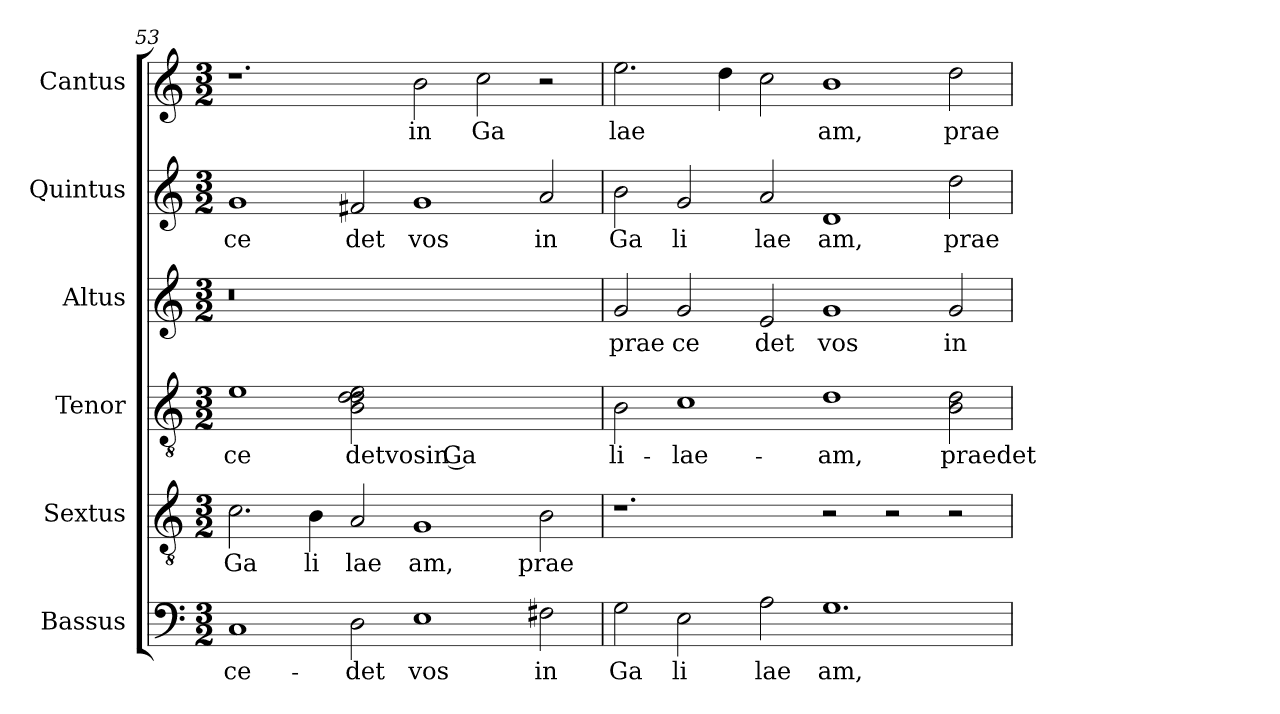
**kern	**text	**kern	**text	**kern	**text	**kern	**text	**kern	**text	**kern	**text
*part6	*part6	*part5	*part5	*part4	*part4	*part3	*part3	*part2	*part2	*part1	*part1
*staff6	*staff6	*staff5	*staff5	*staff4	*staff4	*staff3	*staff3	*staff2	*staff2	*staff1	*staff1
*I"Bassus	*	*I"Sextus	*	*I"Tenor	*	*I"Altus	*	*I"Quintus	*	*I"Cantus	*
*clefF4	*	*clefGv2	*	*clefGv2	*	*clefG2	*	*clefG2	*	*clefG2	*
*k[]	*	*k[]	*	*k[]	*	*k[]	*	*k[]	*	*k[]	*
*C:	*	*C:	*	*C:	*	*C:	*	*C:	*	*C:	*
*M3/2	*	*M3/2	*	*M3/2	*	*M3/2	*	*M3/2	*	*M3/2	*
=53	=53	=53	=53	=53	=53	=53	=53	=53	=53	=53	=53
!	!LO:LY:b:cj	!	!LO:LY:b:cj	!	!LO:LY:b:cj	!	!	!	!LO:LY:b:cj	!	!
1C	-ce-	2.c\	Ga	1e	ce	0.r	.	1g	ce	1.r	.
!	!	!	!LO:LY:b:cj	!	!	!	!	!	!	!	!
.	.	4B\	li	.	.	.	.	.	.	.	.
!	!LO:LY:b:cj	!	!LO:LY:b:cj	!	!LO:LY:b:cj	!	!	!	!LO:LY:b:cj	!	!
2D\	-det	2A/	lae	2e\ 2d\ 2B\ 2d\	detvosin Ga	.	.	2f#X/	det	.	.
!	!LO:LY:b:cj	!	!LO:LY:b:cj	!	!	!	!	!	!LO:LY:b:cj	!	!LO:LY:b:cj
1E	vos	1G	am,	1.ryy	.	.	.	1g	vos	2b\	in
!	!	!	!	!	!	!	!	!	!	!	!LO:LY:b:cj
.	.	.	.	.	.	.	.	.	.	2cc\	Ga
!	!LO:LY:b:cj	!	!LO:LY:b:cj	!	!	!	!	!	!LO:LY:b:cj	!	!
2F#X\	in	2B\	prae-	.	.	.	.	2a/	in	2r	.
!!LO:PB:g=z
=54	=54	=54	=54	=54	=54	=54	=54	=54	=54	=54	=54
!	!LO:LY:b:cj	!	!	!	!LO:LY:b:cj	!	!LO:LY:b:cj	!	!LO:LY:b:cj	!	!LO:LY:b:cj
2G\	Ga	1.r	.	2B\	li-	2g/	prae	2b\	Ga	2.ee\	lae
!	!LO:LY:b:cj	!	!	!	!LO:LY:b:cj	!	!LO:LY:b:cj	!	!LO:LY:b:cj	!	!
2E\	li	.	.	1c	-lae-	2g/	ce	2g/	li	.	.
!	!	!	!	!	!	!	!	!	!	!	!LO:LY:b:cj
.	.	.	.	.	.	.	.	.	.	4dd\	.
!	!LO:LY:b:cj	!	!	!	!	!	!LO:LY:b:cj	!	!LO:LY:b:cj	!	!LO:LY:b:cj
2A\	lae	.	.	.	.	2e/	det	2a/	lae	2cc\	.
!	!LO:LY:b:cj	!	!	!	!LO:LY:b:cj	!	!LO:LY:b:cj	!	!LO:LY:b:cj	!	!LO:LY:b:cj
1.G	am,	2r	.	1d	-am,	1g	vos	1d	am,	1b	am,
.	.	2r	.	.	.	.	.	.	.	.	.
!	!	!	!	!	!LO:LY:b:cj	!	!LO:LY:b:cj	!	!LO:LY:b:cj	!	!LO:LY:b:cj
.	.	2r	.	2B\ 2d\	praedet-	2g/	in	2dd\	prae	2dd\	prae
=	=	=	=	=	=	=	=	=	=	=	=
*-	*-	*-	*-	*-	*-	*-	*-	*-	*-	*-	*-
